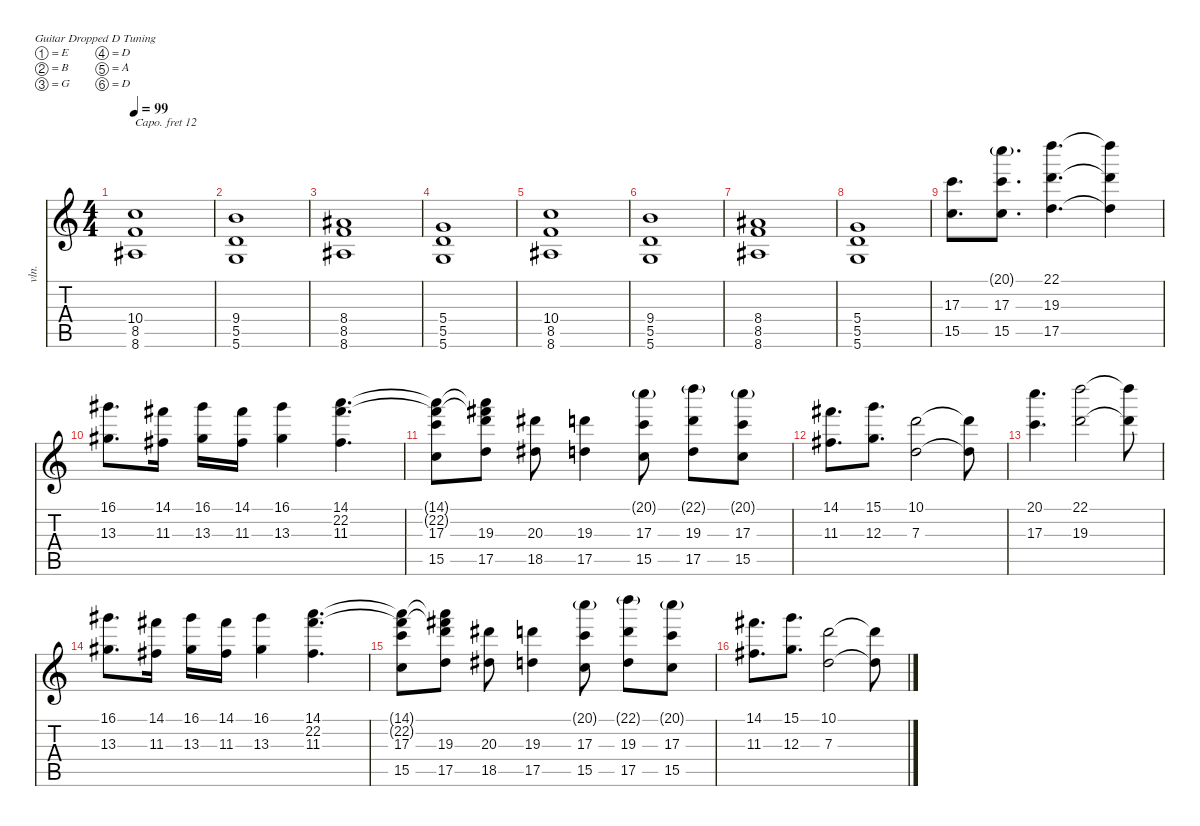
\defaultSystemsLayout 4
\hideDynamics
\bracketExtendMode nobrackets
\otherSystemsTrackNameOrientation horizontal
\track ("strings2" "vln.") {instrument synthstrings2}
\staff {score tabs}
\capo 12
\tuning (E4 B3 G3 D3 A2 D2)
\ts (4 4)
\tempo 99
\clef g2
\ks c
(10.4 8.5 8.6{acc #}).1{dy f} |
(9.4 5.5 5.6).1 |
(8.4{acc #} 8.5 8.6{acc #}).1 |
(5.4 5.5 5.6).1 |
(10.4 8.5 8.6{acc #}).1 |
(9.4 5.5 5.6).1 |
(8.4{acc #} 8.5 8.6{acc #}).1 |
(5.4 5.5 5.6).1 |
(17.3 15.5).8{d} (20.1{g} 17.3 15.5).8{d} (22.1 19.3 17.5).4{d} (22.1{t} 19.3{t} 17.5{t}).4 |
(16.1{acc #} 13.3{acc #}).8{d} (14.1{acc #} 11.3{acc #}).16 (16.1{acc #} 13.3{acc #}).16 (14.1{acc #} 11.3{acc #}).16 (16.1{acc #} 13.3{acc #}).4 (14.1{acc #} 22.2 11.3{acc #}).4{d} |
(14.1{t acc #} 22.2{t} 17.3 15.5).8 (14.1{t acc #} 22.2{t} 19.3 17.5).8 (20.3{acc #} 18.5{acc #}).8 (19.3 17.5).4 (20.1{g} 17.3 15.5).8 (22.1{g} 19.3 17.5).8 (20.1{g} 17.3 15.5).8 |
(14.1{acc #} 11.3{acc #}).8{d} (15.1 12.3).8{d} (10.1 7.3).2 (10.1{t} 7.3{t}).8 |
(20.1 17.3).4{d} (22.1 19.3).2 (22.1{t} 19.3{t}).8 |
(16.1{acc #} 13.3{acc #}).8{d} (14.1{acc #} 11.3{acc #}).16 (16.1{acc #} 13.3{acc #}).16 (14.1{acc #} 11.3{acc #}).16 (16.1{acc #} 13.3{acc #}).4 (14.1{acc #} 22.2 11.3{acc #}).4{d} |
(14.1{t acc #} 22.2{t} 17.3 15.5).8 (14.1{t acc #} 22.2{t} 19.3 17.5).8 (20.3{acc #} 18.5{acc #}).8 (19.3 17.5).4 (20.1{g} 17.3 15.5).8 (22.1{g} 19.3 17.5).8 (20.1{g} 17.3 15.5).8 |
(14.1{acc #} 11.3{acc #}).8{d} (15.1 12.3).8{d} (10.1 7.3).2 (10.1{t} 7.3{t}).8
